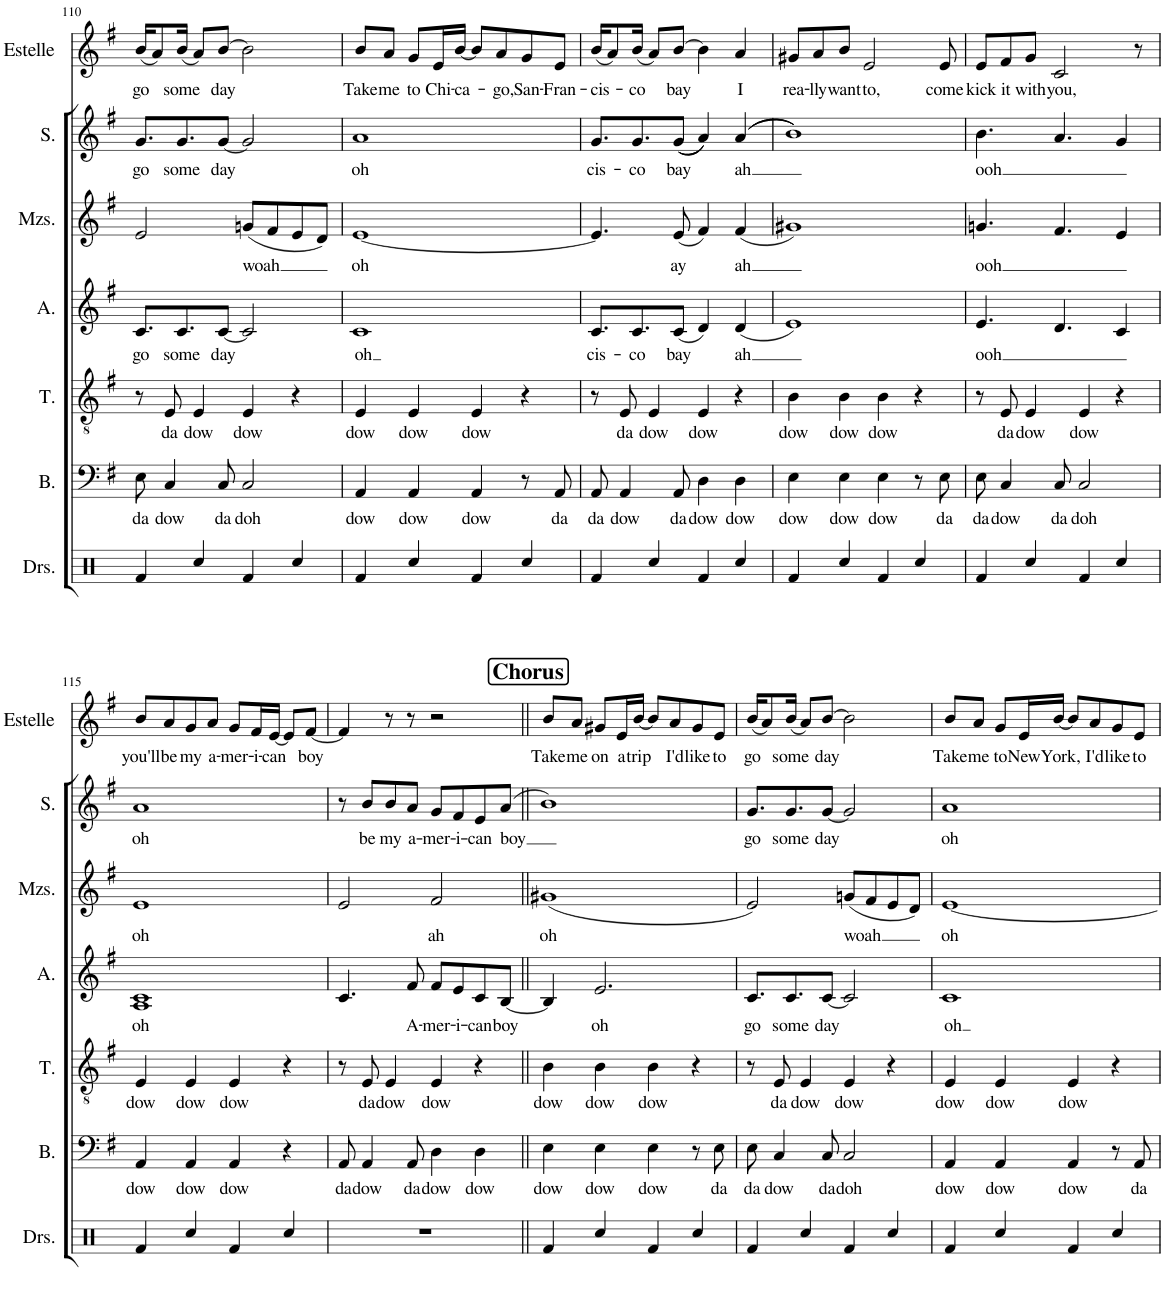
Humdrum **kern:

**kern	**text	**kern	**text	**kern	**text	**kern	**text	**kern	**text	**kern	**text
*part6	*part6	*part5	*part5	*part4	*part4	*part3	*part3	*part2	*part2	*part1	*part1
*staff6	*staff6	*staff5	*staff5	*staff4	*staff4	*staff3	*staff3	*staff2	*staff2	*staff1	*staff1
*I"Bass	*	*I"Tenor	*	*I"Alto	*	*I"Mezzo-soprano	*	*I"Soprano	*	*I"Estelle	*
*I'B.	*	*I'T.	*	*I'A.	*	*I'Mzs.	*	*I'S.	*	*I'Estelle	*
!!LO:PB:g=z
*clefF4	*	*clefGv2	*	*clefG2	*	*clefG2	*	*clefG2	*	*clefG2	*
*k[f#]	*	*k[f#]	*	*k[f#]	*	*k[f#]	*	*k[f#]	*	*k[f#]	*
*M4/4	*	*M4/4	*	*M4/4	*	*M4/4	*	*M4/4	*	*M4/4	*
=110	=110	=110	=110	=110	=110	=110	=110	=110	=110	=110	=110
!	!LO:LY:b	!	!	!	!LO:LY:b	!	!	!	!LO:LY:b	!	!LO:LY:b
8E\	da	8r	.	8.c/L	go	2e/	.	8.g/L	go	(16b/KL	go
.	.	.	.	.	.	.	.	.	.	8a/)	.
!	!LO:LY:b	!	!LO:LY:b	!	!	!	!	!	!	!	!
4C/	dow	8E/	da	.	.	.	.	.	.	.	.
!	!	!	!	!	!LO:LY:b	!	!	!	!LO:LY:b	!	!LO:LY:b
.	.	.	.	8.c/	some	.	.	8.g/	some	(16b/Jk	some
!	!	!	!LO:LY:b	!	!	!	!	!	!	!	!
.	.	4E/	dow	.	.	.	.	.	.	8a/L)	.
!	!LO:LY:b	!	!	!	!LO:LY:b	!	!	!	!LO:LY:b	!	!LO:LY:b
8C/	da	.	.	[8c/J	day	.	.	[8g/J	day	[8b/J	day
!	!LO:LY:b	!	!LO:LY:b	!	!	!	!LO:LY:b	!	!	!	!
2C/	doh	4E/	dow	2c/]	.	(8gn/L	woah	2g/]	.	2b\]	.
.	.	.	.	.	.	8f#/	.	.	.	.	.
.	.	4r	.	.	.	8e/	.	.	.	.	.
.	.	.	.	.	.	8d/J)	.	.	.	.	.
=111	=111	=111	=111	=111	=111	=111	=111	=111	=111	=111	=111
!	!LO:LY:b	!	!LO:LY:b	!	!LO:LY:b	!	!LO:LY:b	!	!LO:LY:b	!	!LO:LY:b
4AA/	dow	4E/	dow	1c	oh	[1e	oh	1a	oh	8b/L	Take
!	!	!	!	!	!	!	!	!	!	!	!LO:LY:b
.	.	.	.	.	.	.	.	.	.	8a/J	me
!	!LO:LY:b	!	!LO:LY:b	!	!	!	!	!	!	!	!LO:LY:b
4AA/	dow	4E/	dow	.	.	.	.	.	.	8g/L	to
!	!	!	!	!	!	!	!	!	!	!	!LO:LY:b
.	.	.	.	.	.	.	.	.	.	16e/L	Chi-
!	!	!	!	!	!	!	!	!	!	!	!LO:LY:b
.	.	.	.	.	.	.	.	.	.	[16b/JJ	-ca-
!	!LO:LY:b	!	!LO:LY:b	!	!	!	!	!	!	!	!
4AA/	dow	4E/	dow	.	.	.	.	.	.	8b/L]	.
!	!	!	!	!	!	!	!	!	!	!	!LO:LY:b
.	.	.	.	.	.	.	.	.	.	8a/	-go,
!	!	!	!	!	!	!	!	!	!	!	!LO:LY:b
8r	.	4r	.	.	.	.	.	.	.	8g/	San-
!	!LO:LY:b	!	!	!	!	!	!	!	!	!	!LO:LY:b
8AA/	da	.	.	.	.	.	.	.	.	8e/J	-Fran-
=112	=112	=112	=112	=112	=112	=112	=112	=112	=112	=112	=112
!	!LO:LY:b	!	!	!	!LO:LY:b	!	!	!	!LO:LY:b	!	!LO:LY:b
8AA/	da	8r	.	8.c/L	cis-	4.e/]	.	8.g/L	cis-	(16b/KL	-cis-
.	.	.	.	.	.	.	.	.	.	8a/)	.
!	!LO:LY:b	!	!LO:LY:b	!	!	!	!	!	!	!	!
4AA/	dow	8E/	da	.	.	.	.	.	.	.	.
!	!	!	!	!	!LO:LY:b	!	!	!	!LO:LY:b	!	!LO:LY:b
.	.	.	.	8.c/	-co	.	.	8.g/	-co	(16b/Jk	-co
!	!	!	!LO:LY:b	!	!	!	!	!	!	!	!
.	.	4E/	dow	.	.	.	.	.	.	8a/L)	.
!	!LO:LY:b	!	!	!	!LO:LY:b	!	!LO:LY:b	!	!LO:LY:b	!	!LO:LY:b
8AA/	da	.	.	(8c/J	bay	(8e/	ay	(((8g/J	bay	[8b/J	bay
!	!LO:LY:b	!	!LO:LY:b	!	!	!	!	!	!	!	!
4D\	dow	4E/	dow	4d/)	.	4f#/)	.	4a/)))	.	4b\]	.
!	!LO:LY:b	!	!	!	!LO:LY:b	!	!LO:LY:b	!	!LO:LY:b	!	!LO:LY:b
4D\	dow	4r	.	(4d/	ah	(4f#/	ah	(((4a/	ah	4a/	I
=113	=113	=113	=113	=113	=113	=113	=113	=113	=113	=113	=113
!	!LO:LY:b	!	!LO:LY:b	!	!	!	!	!	!	!	!LO:LY:b
4E\	dow	4B\	dow	1e)	.	1g#X)	.	1b)))	.	8g#X/L	rea-
!	!	!	!	!	!	!	!	!	!	!	!LO:LY:b
.	.	.	.	.	.	.	.	.	.	8a/	-lly
!	!LO:LY:b	!	!LO:LY:b	!	!	!	!	!	!	!	!LO:LY:b
4E\	dow	4B\	dow	.	.	.	.	.	.	8b/J	want
!	!	!	!	!	!	!	!	!	!	!	!LO:LY:b
.	.	.	.	.	.	.	.	.	.	2e/	to,
!	!LO:LY:b	!	!LO:LY:b	!	!	!	!	!	!	!	!
4E\	dow	4B\	dow	.	.	.	.	.	.	.	.
8r	.	4r	.	.	.	.	.	.	.	.	.
!	!LO:LY:b	!	!	!	!	!	!	!	!	!	!LO:LY:b
8E\	da	.	.	.	.	.	.	.	.	8e/	come
=114	=114	=114	=114	=114	=114	=114	=114	=114	=114	=114	=114
!	!LO:LY:b	!	!	!	!LO:LY:b	!	!LO:LY:b	!	!LO:LY:b	!	!LO:LY:b
8E\	da	8r	.	4.e/	ooh	4.gn/	ooh	4.b\	ooh	8e/L	kick
!	!LO:LY:b	!	!LO:LY:b	!	!	!	!	!	!	!	!LO:LY:b
4C/	dow	8E/	da	.	.	.	.	.	.	8f#/	it
!	!	!	!LO:LY:b	!	!	!	!	!	!	!	!LO:LY:b
.	.	4E/	dow	.	.	.	.	.	.	8g/J	with
!	!LO:LY:b	!	!	!	!	!	!	!	!	!	!LO:LY:b
8C/	da	.	.	4.d/	.	4.f#/	.	4.a/	.	2c/	you,
!	!LO:LY:b	!	!LO:LY:b	!	!	!	!	!	!	!	!
2C/	doh	4E/	dow	.	.	.	.	.	.	.	.
.	.	4r	.	4c/	.	4e/	.	4g/	.	.	.
.	.	.	.	.	.	.	.	.	.	8r	.
!!LO:LB:g=z
=115	=115	=115	=115	=115	=115	=115	=115	=115	=115	=115	=115
!	!LO:LY:b	!	!LO:LY:b	!	!LO:LY:b	!	!LO:LY:b	!	!LO:LY:b	!	!LO:LY:b
4AA/	dow	4E/	dow	1A 1c	oh	1e	oh	1a	oh	8b/L	you'll
!	!	!	!	!	!	!	!	!	!	!	!LO:LY:b
.	.	.	.	.	.	.	.	.	.	8a/	be
!	!LO:LY:b	!	!LO:LY:b	!	!	!	!	!	!	!	!LO:LY:b
4AA/	dow	4E/	dow	.	.	.	.	.	.	8g/	my
!	!	!	!	!	!	!	!	!	!	!	!LO:LY:b
.	.	.	.	.	.	.	.	.	.	8a/J	a-
!	!LO:LY:b	!	!LO:LY:b	!	!	!	!	!	!	!	!LO:LY:b
4AA/	dow	4E/	dow	.	.	.	.	.	.	8g/L	-mer-
!	!	!	!	!	!	!	!	!	!	!	!LO:LY:b
.	.	.	.	.	.	.	.	.	.	16f#/L	-i-
!	!	!	!	!	!	!	!	!	!	!	!LO:LY:b
.	.	.	.	.	.	.	.	.	.	[16e/JJ	-can
4r	.	4r	.	.	.	.	.	.	.	8e/L]	.
!	!	!	!	!	!	!	!	!	!	!	!LO:LY:b
.	.	.	.	.	.	.	.	.	.	[8f#/J	boy
=116	=116	=116	=116	=116	=116	=116	=116	=116	=116	=116	=116
!	!LO:LY:b	!	!	!	!	!	!	!	!	!	!
8AA/	da	8r	.	4.c/	.	2e/	.	8r	.	4f#/]	.
!	!LO:LY:b	!	!LO:LY:b	!	!	!	!	!	!LO:LY:b	!	!
4AA/	dow	8E/	da	.	.	.	.	8b/L	be	.	.
!	!	!	!LO:LY:b	!	!	!	!	!	!LO:LY:b	!	!
.	.	4E/	dow	.	.	.	.	8b/	my	8r	.
!	!LO:LY:b	!	!	!	!LO:LY:b	!	!	!	!LO:LY:b	!	!
8AA/	da	.	.	8f#/	A-	.	.	8a/J	a-	8r	.
!	!LO:LY:b	!	!LO:LY:b	!	!LO:LY:b	!	!LO:LY:b	!	!LO:LY:b	!	!
4D\	dow	4E/	dow	8f#/L	-mer-	2f#/	ah	8g/L	-mer-	2r	.
!	!	!	!	!	!LO:LY:b	!	!	!	!LO:LY:b	!	!
.	.	.	.	8e/	-i-	.	.	8f#/	-i-	.	.
!	!LO:LY:b	!	!	!	!LO:LY:b	!	!	!	!LO:LY:b	!	!
4D\	dow	4r	.	8c/	-can	.	.	8e/	-can	.	.
!	!	!	!	!	!LO:LY:b	!	!	!	!LO:LY:b	!	!
.	.	.	.	[8B/J	boy	.	.	(8a/J	boy	.	.
!!LO:REH:place=s1:a:B:cj:fs=14:t=Chorus
=117||	=117||	=117||	=117||	=117||	=117||	=117||	=117||	=117||	=117||	=117||	=117||
!	!LO:LY:b	!	!LO:LY:b	!	!	!	!LO:LY:b	!	!	!	!LO:LY:b
4E\	dow	4B\	dow	4B/]	.	(1g#X	oh	1b)	.	8b/L	Take
!	!	!	!	!	!	!	!	!	!	!	!LO:LY:b
.	.	.	.	.	.	.	.	.	.	8a/J	me
!	!LO:LY:b	!	!LO:LY:b	!	!LO:LY:b	!	!	!	!	!	!LO:LY:b
4E\	dow	4B\	dow	2.e/	oh	.	.	.	.	8g#X/L	on
!	!	!	!	!	!	!	!	!	!	!	!LO:LY:b
.	.	.	.	.	.	.	.	.	.	16e/L	a
!	!	!	!	!	!	!	!	!	!	!	!LO:LY:b
.	.	.	.	.	.	.	.	.	.	[16b/JJ	trip
!	!LO:LY:b	!	!LO:LY:b	!	!	!	!	!	!	!	!
4E\	dow	4B\	dow	.	.	.	.	.	.	8b/L]	.
!	!	!	!	!	!	!	!	!	!	!	!LO:LY:b
.	.	.	.	.	.	.	.	.	.	8a/	I'd
!	!	!	!	!	!	!	!	!	!	!	!LO:LY:b
8r	.	4r	.	.	.	.	.	.	.	8g#/	like
!	!LO:LY:b	!	!	!	!	!	!	!	!	!	!LO:LY:b
8E\	da	.	.	.	.	.	.	.	.	8e/J	to
=118	=118	=118	=118	=118	=118	=118	=118	=118	=118	=118	=118
!	!LO:LY:b	!	!	!	!LO:LY:b	!	!	!	!LO:LY:b	!	!LO:LY:b
8E\	da	8r	.	8.c/L	go	2e/)	.	8.g/L	go	(16b/KL	go
.	.	.	.	.	.	.	.	.	.	8a/)	.
!	!LO:LY:b	!	!LO:LY:b	!	!	!	!	!	!	!	!
4C/	dow	8E/	da	.	.	.	.	.	.	.	.
!	!	!	!	!	!LO:LY:b	!	!	!	!LO:LY:b	!	!LO:LY:b
.	.	.	.	8.c/	some	.	.	8.g/	some	(16b/Jk	some
!	!	!	!LO:LY:b	!	!	!	!	!	!	!	!
.	.	4E/	dow	.	.	.	.	.	.	8a/L)	.
!	!LO:LY:b	!	!	!	!LO:LY:b	!	!	!	!LO:LY:b	!	!LO:LY:b
8C/	da	.	.	[8c/J	day	.	.	[8g/J	day	[8b/J	day
!	!LO:LY:b	!	!LO:LY:b	!	!	!	!LO:LY:b	!	!	!	!
2C/	doh	4E/	dow	2c/]	.	(8gn/L	woah	2g/]	.	2b\]	.
.	.	.	.	.	.	8f#/	.	.	.	.	.
.	.	4r	.	.	.	8e/	.	.	.	.	.
.	.	.	.	.	.	8d/J)	.	.	.	.	.
=119	=119	=119	=119	=119	=119	=119	=119	=119	=119	=119	=119
!	!LO:LY:b	!	!LO:LY:b	!	!LO:LY:b	!	!LO:LY:b	!	!LO:LY:b	!	!LO:LY:b
4AA/	dow	4E/	dow	1c	oh	[1e	oh	1a	oh	8b/L	Take
!	!	!	!	!	!	!	!	!	!	!	!LO:LY:b
.	.	.	.	.	.	.	.	.	.	8a/J	me
!	!LO:LY:b	!	!LO:LY:b	!	!	!	!	!	!	!	!LO:LY:b
4AA/	dow	4E/	dow	.	.	.	.	.	.	8g/L	to
!	!	!	!	!	!	!	!	!	!	!	!LO:LY:b
.	.	.	.	.	.	.	.	.	.	16e/L	New
!	!	!	!	!	!	!	!	!	!	!	!LO:LY:b
.	.	.	.	.	.	.	.	.	.	[16b/JJ	York,
!	!LO:LY:b	!	!LO:LY:b	!	!	!	!	!	!	!	!
4AA/	dow	4E/	dow	.	.	.	.	.	.	8b/L]	.
!	!	!	!	!	!	!	!	!	!	!	!LO:LY:b
.	.	.	.	.	.	.	.	.	.	8a/	I'd
!	!	!	!	!	!	!	!	!	!	!	!LO:LY:b
8r	.	4r	.	.	.	.	.	.	.	8g/	like
!	!LO:LY:b	!	!	!	!	!	!	!	!	!	!LO:LY:b
8AA/	da	.	.	.	.	.	.	.	.	8e/J	to
=	=	=	=	=	=	=	=	=	=	=	=
*-	*-	*-	*-	*-	*-	*-	*-	*-	*-	*-	*-
